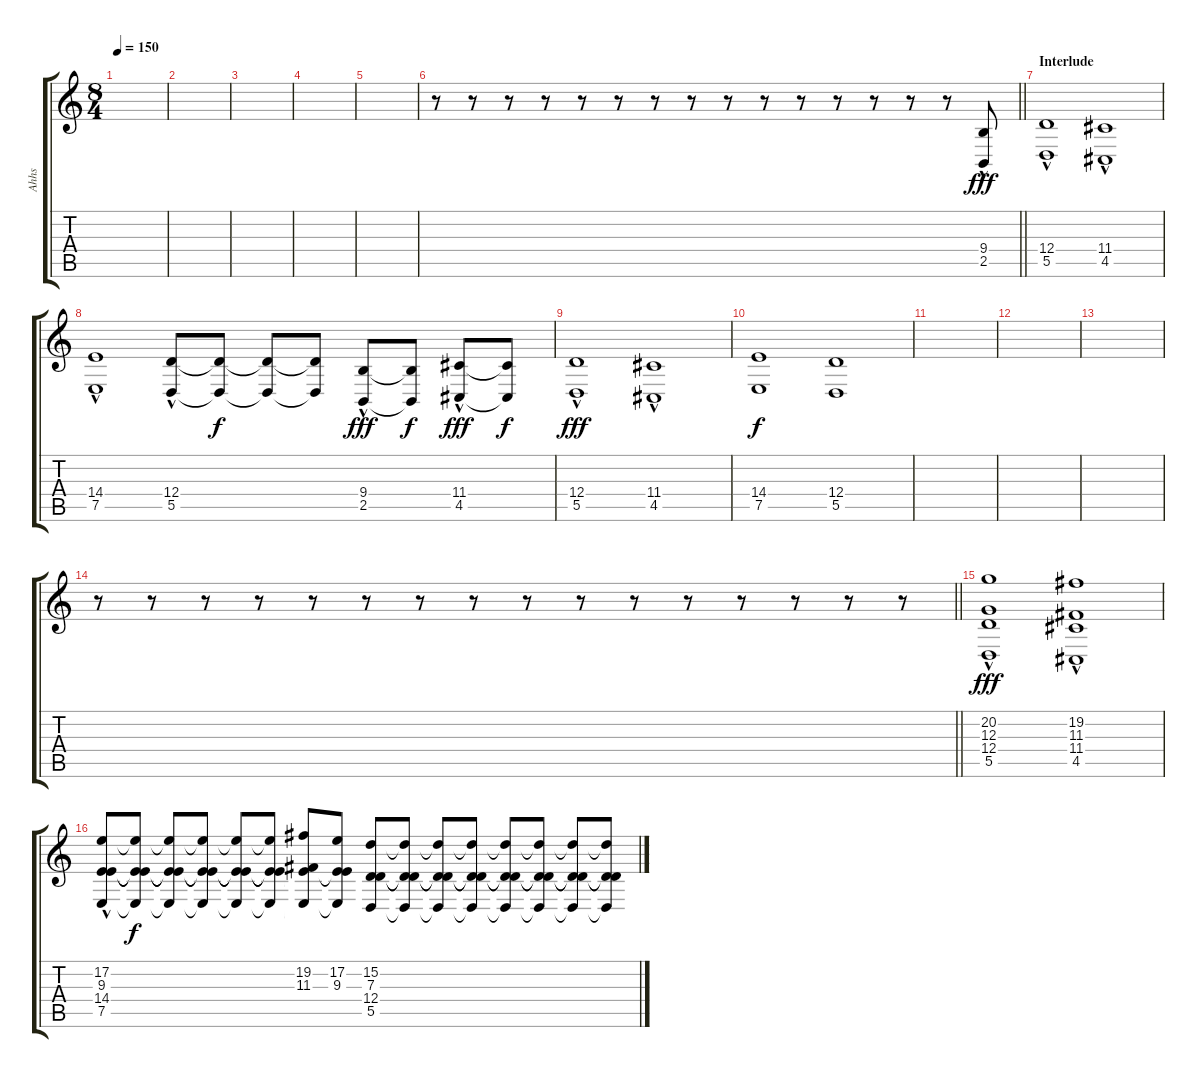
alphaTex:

\track ("Ahhs" "Ahhs") {instrument choiraahs}
\staff {score tabs}
\tuning (E4 B3 G3 D3 A2 E2) {hide}
\ts (8 4)
\tempo 150
\clef g2
\ks c
|
|
|
|
|
\barLineRight lightlight
r.8 r.8 r.8 r.8 r.8 r.8 r.8 r.8 r.8 r.8 r.8 r.8 r.8 r.8 r.8 (9.4{hac} 2.5{hac}).8{dy fff instrument choiraahs} |
\section ("" "Interlude")
(12.4{hac} 5.5{hac}).1 (11.4{hac} 4.5{hac}).1 |
(14.4{hac} 7.5{hac}).1 (12.4{hac} 5.5{hac}).8 (12.4{t} 5.5{t}).8{dy f} (12.4{t} 5.5{t}).8 (12.4{t} 5.5{t}).8 (9.4{hac} 2.5{hac}).8{dy fff} (9.4{t} 2.5{t}).8{dy f} (11.4{hac} 4.5{hac}).8{dy fff} (11.4{t} 4.5{t}).8{dy f} |
(12.4{hac} 5.5{hac}).1{dy fff} (11.4{hac} 4.5{hac}).1 |
(14.4 7.5).1{dy f} (12.4 5.5).1 |
|
|
|
\barLineRight lightlight
r.8 r.8 r.8 r.8 r.8 r.8 r.8 r.8 r.8 r.8 r.8 r.8 r.8 r.8 r.8 r.8{instrument choiraahs} |
(20.2 12.3 12.4{hac} 5.5{hac}).1{dy fff} (19.2 11.3 11.4{hac} 4.5{hac}).1 |
(17.2 9.3 14.4{hac} 7.5{hac}).8 (17.2{t} 9.3{t} 14.4{t} 7.5{t}).8{dy f} (17.2{t} 9.3{t} 14.4{t} 7.5{t}).8 (17.2{t} 9.3{t} 14.4{t} 7.5{t}).8 (17.2{t} 9.3{t} 14.4{t} 7.5{t}).8 (17.2{t} 9.3{t} 14.4{t} 7.5{t}).8 (19.2 11.3 14.4{t} 7.5{t}).8 (17.2 9.3 14.4{t} 7.5{t}).8 (15.2 7.3 12.4 5.5).8 (15.2{t} 7.3{t} 12.4{t} 5.5{t}).8 (15.2{t} 7.3{t} 12.4{t} 5.5{t}).8 (15.2{t} 7.3{t} 12.4{t} 5.5{t}).8 (15.2{t} 7.3{t} 12.4{t} 5.5{t}).8 (15.2{t} 7.3{t} 12.4{t} 5.5{t}).8 (15.2{t} 7.3{t} 12.4{t} 5.5{t}).8 (15.2{t} 7.3{t} 12.4{t} 5.5{t}).8
